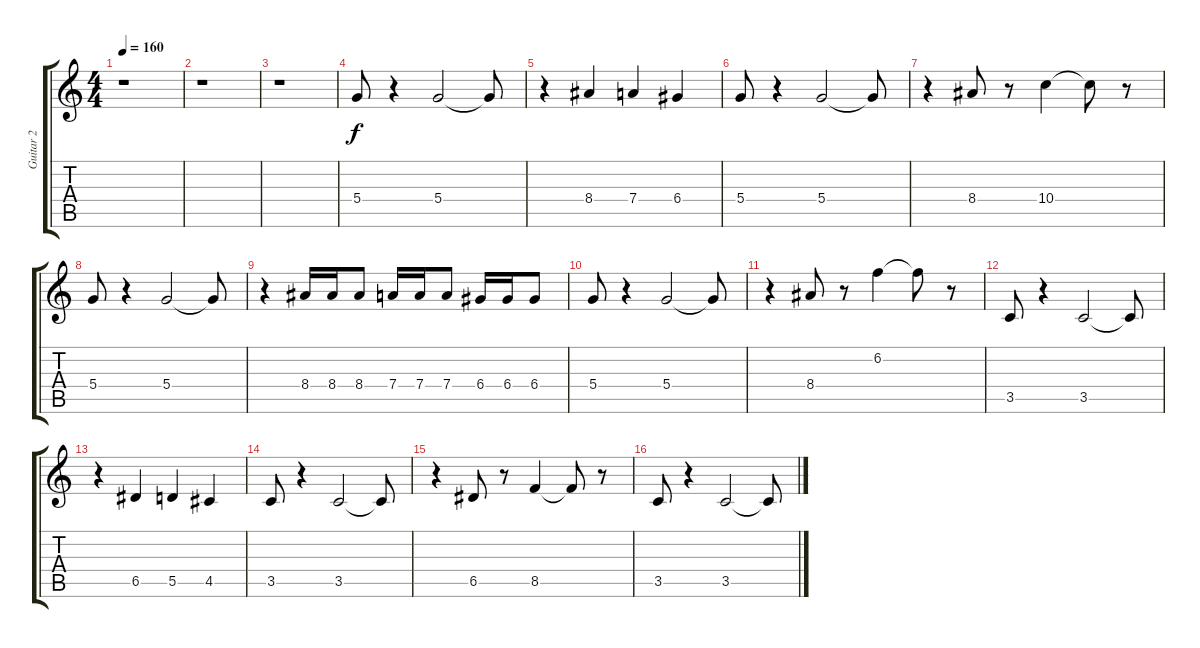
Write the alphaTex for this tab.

\track ("Guitar 2" "Guitar 2") {instrument distortionguitar}
\staff {score tabs}
\tuning (E4 B3 G3 D3 A2 E2) {hide}
\ts (4 4)
\tempo 160
\clef g2
\ks c
r.1{dy f} |
r.1 |
r.1 |
5.4.8 r.4 5.4.2 5.4{t}.8 |
r.4 8.4.4 7.4.4 6.4.4 |
5.4.8 r.4 5.4.2 5.4{t}.8 |
r.4 8.4.8 r.8 10.4.4 10.4{t}.8 r.8 |
5.4.8 r.4 5.4.2 5.4{t}.8 |
r.4 8.4.16 8.4.16 8.4.8 7.4.16 7.4.16 7.4.8 6.4.16 6.4.16 6.4.8 |
5.4.8 r.4 5.4.2 5.4{t}.8 |
r.4 8.4.8 r.8 6.2.4 6.2{t}.8 r.8 |
3.5.8 r.4 3.5.2 3.5{t}.8 |
r.4 6.5.4 5.5.4 4.5.4 |
3.5.8 r.4 3.5.2 3.5{t}.8 |
r.4 6.5.8 r.8 8.5.4 8.5{t}.8 r.8 |
3.5.8 r.4 3.5.2 3.5{t}.8
